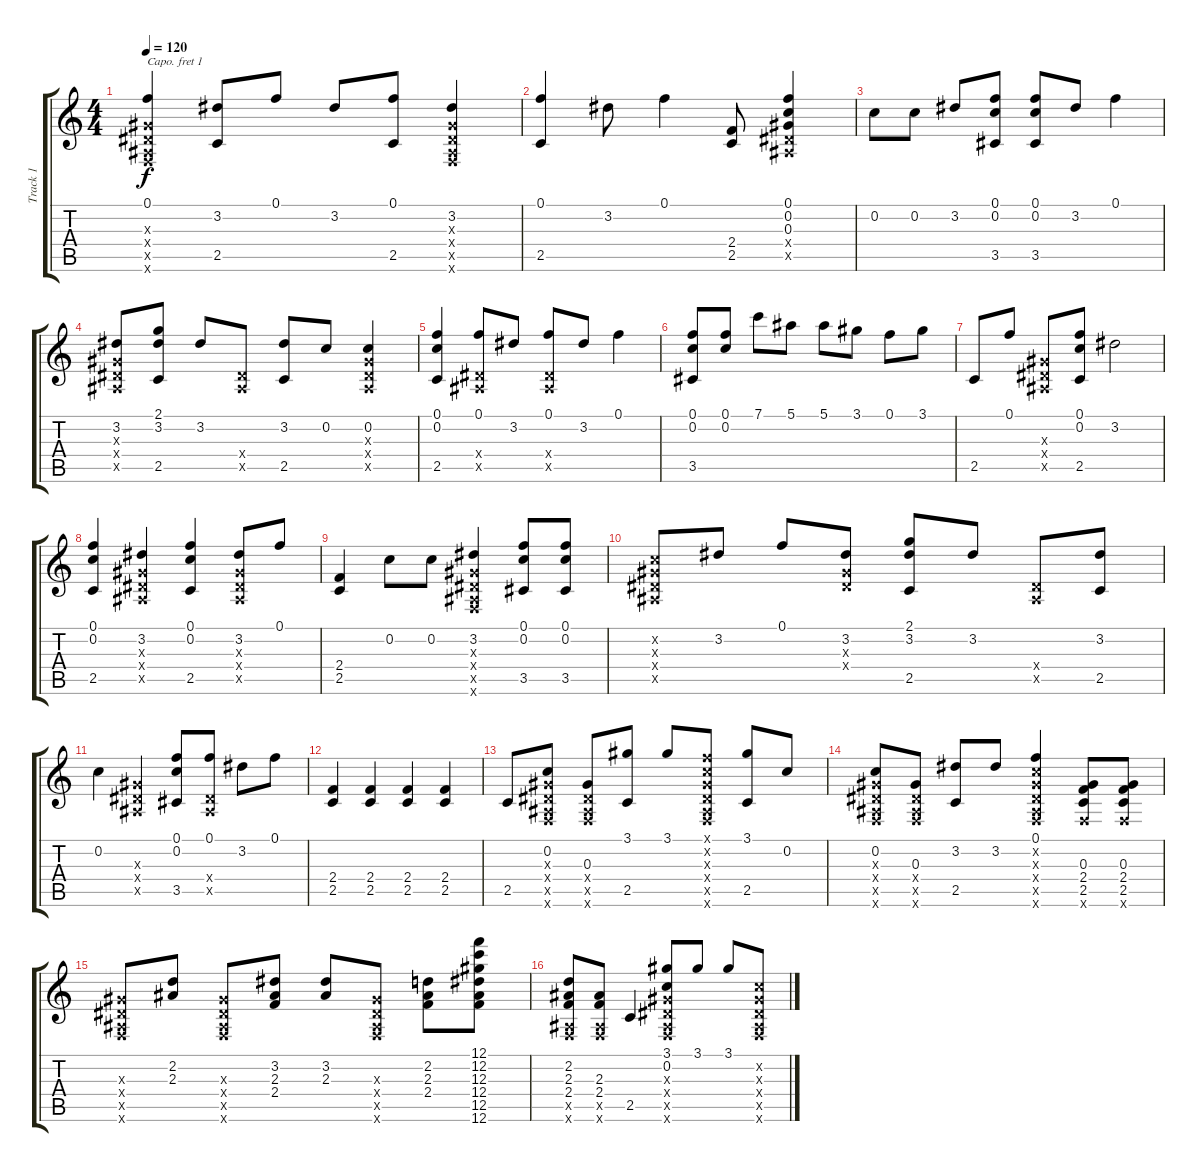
\track ("Track 1" "Track 1") {instrument acousticguitarsteel}
\staff {score tabs}
\capo 1
\tuning (E4 B3 G3 D3 A2 E2) {hide}
\ts (4 4)
\tempo 120
\clef g2
\ks c
(0.1 0.3{x} 0.4{x} 0.5{x} 0.6{x}).4{dy f} (3.2 2.5).8 0.1.8 3.2.8 (0.1 2.5).8 (3.2 0.3{x} 0.4{x} 0.5{x} 0.6{x}).4 |
(0.1 2.5).4 3.2.8 0.1.4 (2.4 2.5).8 (0.1 0.2 0.3 0.4{x} 0.5{x}).4 |
0.2.8 0.2.8 3.2.8 (0.1 0.2 3.5).8 (0.1 0.2 3.5).8 3.2.8 0.1.4 |
(3.2 0.3{x} 0.4{x} 0.5{x}).8 (2.1 3.2 2.5).8 3.2.8 (0.4{x} 0.5{x}).8 (3.2 2.5).8 0.2.8 (0.2 0.3{x} 0.4{x} 0.5{x}).4 |
(0.1 0.2 2.5).4 (0.1 0.4{x} 0.5{x}).8 3.2.8 (0.1 0.4{x} 0.5{x}).8 3.2.8 0.1.4 |
(0.1 0.2 3.5).8 (0.1 0.2).8 7.1.8 5.1.8 5.1.8 3.1.8 0.1.8 3.1.8 |
2.5.8 0.1.8 (0.3{x} 0.4{x} 0.5{x}).8 (0.1 0.2 2.5).8 3.2.2 |
(0.1 0.2 2.5).4 (3.2 0.3{x} 0.4{x} 0.5{x}).4 (0.1 0.2 2.5).4 (3.2 0.3{x} 0.4{x} 0.5{x}).8 0.1.8 |
(2.4 2.5).4 0.2.8 0.2.8 (3.2 0.3{x} 0.4{x} 0.5{x} 0.6{x}).4 (0.1 0.2 3.5).8 (0.1 0.2 3.5).8 |
(0.2{x} 0.3{x} 0.4{x} 0.5{x}).8 3.2.8 0.1.8 (3.2 0.3{x} 0.4{x}).8 (2.1 3.2 2.5).8 3.2.8 (0.4{x} 0.5{x}).8 (3.2 2.5).8 |
0.2.4 (0.3{x} 0.4{x} 0.5{x}).4 (0.1 0.2 3.5).8 (0.1 0.4{x} 0.5{x}).8 3.2.8 0.1.8 |
(2.4 2.5).4 (2.4 2.5).4 (2.4 2.5).4 (2.4 2.5).4 |
2.5.8 (0.2 0.3{x} 0.4{x} 0.5{x} 0.6{x}).8 (0.3 0.4{x} 0.5{x} 0.6{x}).8 (3.1 2.5).8 3.1.8 (0.1{x} 0.2{x} 0.3{x} 0.4{x} 0.5{x} 0.6{x}).8 (3.1 2.5).8 0.2.8 |
(0.2 0.3{x} 0.4{x} 0.5{x} 0.6{x}).8 (0.3 0.4{x} 0.5{x} 0.6{x}).8 (3.2 2.5).8 3.2.8 (0.1 0.2{x} 0.3{x} 0.4{x} 0.5{x} 0.6{x}).4 (0.3 2.4 2.5 0.6{x}).8 (0.3 2.4 2.5 0.6{x}).8 |
(0.3{x} 0.4{x} 0.5{x} 0.6{x}).8 (2.2 2.3).8 (0.3{x} 0.4{x} 0.5{x} 0.6{x}).8 (3.2 2.3 2.4).8 (3.2 2.3).8 (0.3{x} 0.4{x} 0.5{x} 0.6{x}).8 (2.2 2.3 2.4).8 (12.1 12.2 12.3 12.4 12.5 12.6).8 |
(2.2 2.3 2.4 0.5{x} 0.6{x}).8 (2.3 2.4 0.5{x} 0.6{x}).8 2.5.4 (3.1 0.2 0.3{x} 0.4{x} 0.5{x} 0.6{x}).8 3.1.8 3.1.8 (0.2{x} 0.3{x} 0.4{x} 0.5{x} 0.6{x}).8
